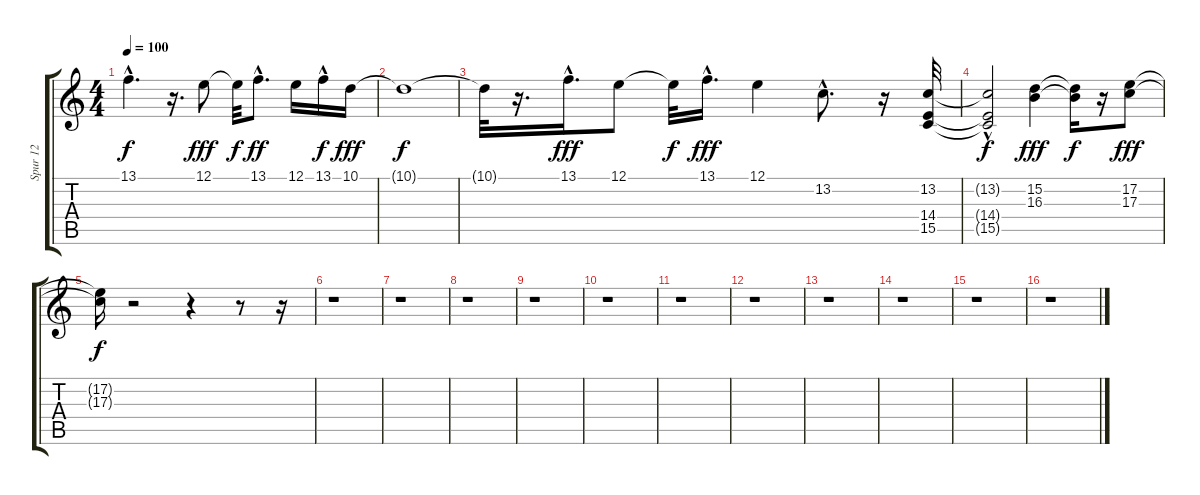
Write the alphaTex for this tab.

\track ("Spur 12" "Spur 12") {instrument accordion}
\staff {score tabs}
\tuning (E4 B3 G3 D3 A2 E2) {hide}
\ts (4 4)
\tempo 100
\clef g2
\ks c
13.1{hac t}.4{d dy f} r.16{d} 12.1.8{dy fff} 12.1{t}.32{dy f} 13.1{hac}.8{d dy ff} 12.1.16 13.1{hac}.16{dy f} 10.1.16{dy fff} |
10.1{t}.1{dy f} |
10.1{t}.32 r.16{d} 13.1{hac}.16{d dy fff} 12.1.8 12.1{t}.32{dy f} 13.1{hac}.16{d dy fff} 12.1.4 13.2{hac}.8{d} r.16 (13.2 14.4 15.5).32 |
(13.2{hac t} 14.4{t} 15.5{hac t}).2{dy f} (15.2 16.3).4{dy fff} (15.2{t} 16.3{t}).16{dy f} r.16 (17.2 17.3).8{dy fff} |
(17.2{t} 17.3{t}).16{dy f} r.2 r.4 r.8 r.16 |
r.1 |
r.1 |
r.1 |
r.1 |
r.1 |
r.1 |
r.1 |
r.1 |
r.1 |
r.1 |
r.1
